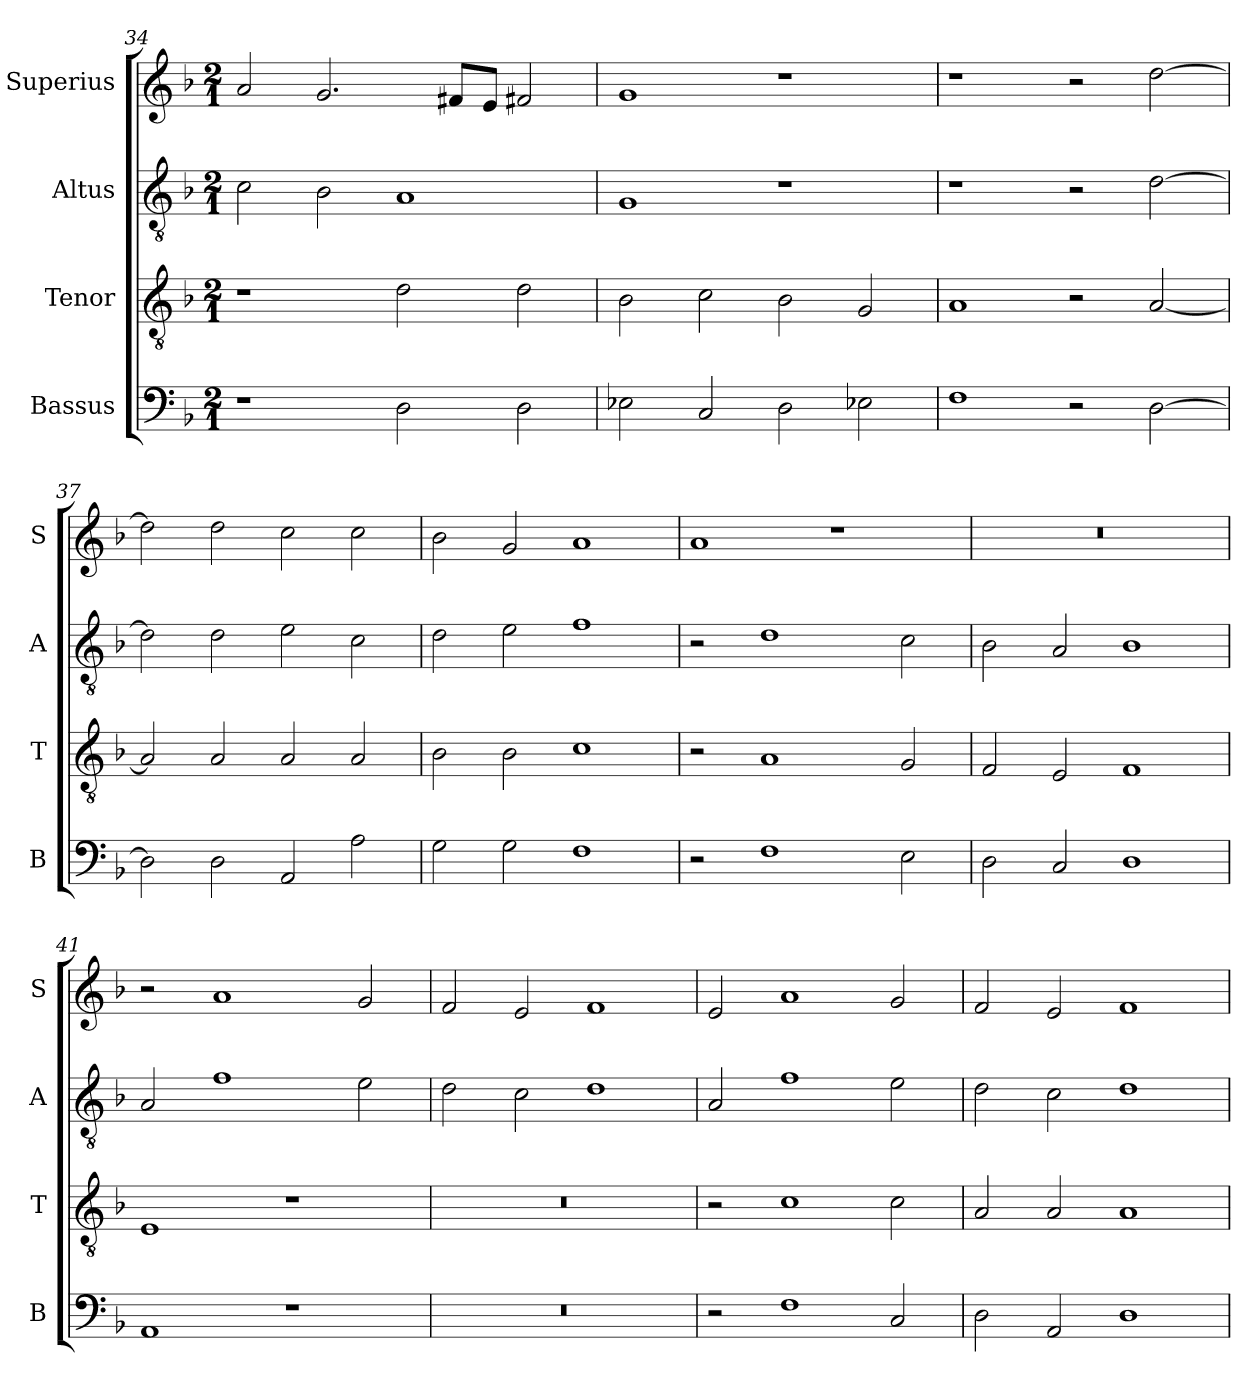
**kern	**kern	**kern	**kern
*part4	*part3	*part2	*part1
*staff4	*staff3	*staff2	*staff1
*I"Bassus	*I"Tenor	*I"Altus	*I"Superius
*I'B	*I'T	*I'A	*I'S
*clefF4	*clefGv2	*clefGv2	*clefG2
*k[b-]	*k[b-]	*k[b-]	*k[b-]
*F:	*F:	*F:	*F:
*M2/1	*M2/1	*M2/1	*M2/1
=34	=34	=34	=34
1r	1r	2c	2a
.	.	2B-	2.g
2D	2d	1A	.
.	.	.	8f#XL
.	.	.	8eJ
2D	2d	.	2f#X
=35	=35	=35	=35
2E-X	2B-	1G	1g
2C	2c	.	.
2D	2B-	1r	1r
2E-X	2G	.	.
=36	=36	=36	=36
1F	1A	1r	1r
2r	2r	2r	2r
[2D	[2A	[2d	[2dd
=37	=37	=37	=37
2D]	2A]	2d]	2dd]
2D	2A	2d	2dd
2AA	2A	2e	2cc
2A	2A	2c	2cc
=38	=38	=38	=38
2G	2B-	2d	2b-
2G	2B-	2e	2g
1F	1c	1f	1a
=39	=39	=39	=39
2r	2r	2r	1a
1F	1A	1d	.
.	.	.	1r
2E	2G	2c	.
=40	=40	=40	=40
2D	2F	2B-	0r
2C	2E	2A	.
1D	1F	1B-	.
=41	=41	=41	=41
1AA	1E	2A	2r
.	.	1f	1a
1r	1r	.	.
.	.	2e	2g
=42	=42	=42	=42
0r	0r	2d	2f
.	.	2c	2e
.	.	1d	1f
=43	=43	=43	=43
2r	2r	2A	2e
1F	1c	1f	1a
2C	2c	2e	2g
=44	=44	=44	=44
2D	2A	2d	2f
2AA	2A	2c	2e
1D	1A	1d	1f
=	=	=	=
*-	*-	*-	*-
